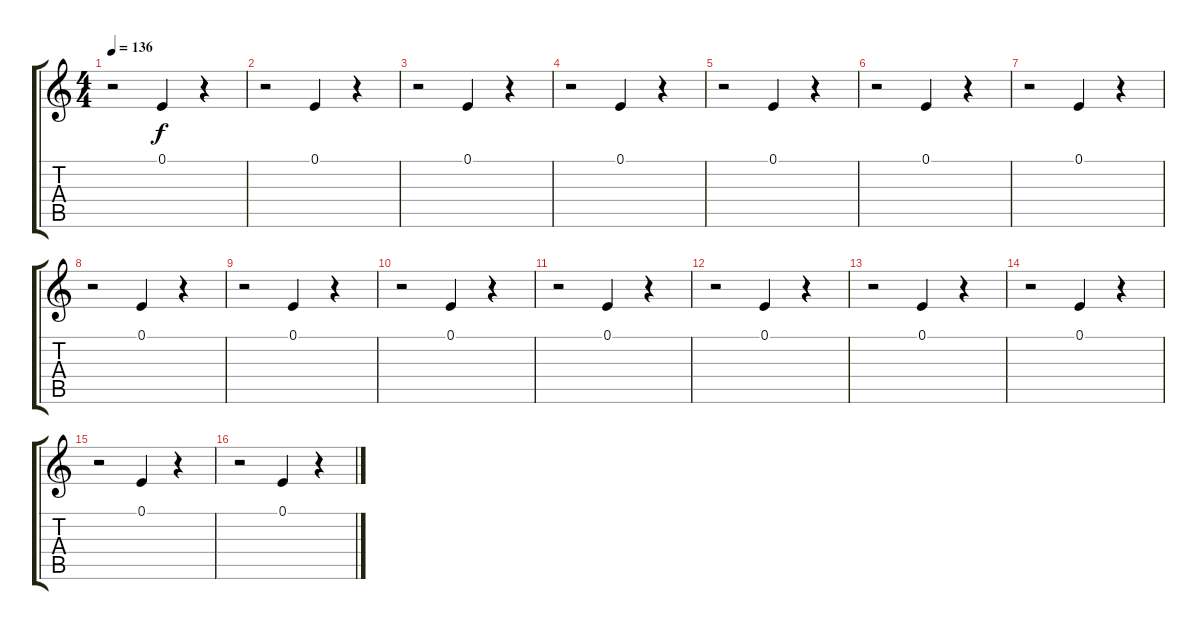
\track "" {instrument reversecymbal}
\staff {score tabs}
\tuning (E4 B3 G3 D3 A2 E2) {hide}
\ts (4 4)
\tempo 136
\clef g2
\ks c
r.2{dy f} 0.1.4 r.4 |
r.2 0.1.4 r.4 |
r.2 0.1.4 r.4 |
r.2 0.1.4 r.4 |
r.2 0.1.4 r.4 |
r.2 0.1.4 r.4 |
r.2 0.1.4 r.4 |
r.2 0.1.4 r.4 |
r.2 0.1.4 r.4 |
r.2 0.1.4 r.4 |
r.2 0.1.4 r.4 |
r.2 0.1.4 r.4 |
r.2 0.1.4 r.4 |
r.2 0.1.4 r.4 |
r.2 0.1.4 r.4 |
r.2 0.1.4 r.4
